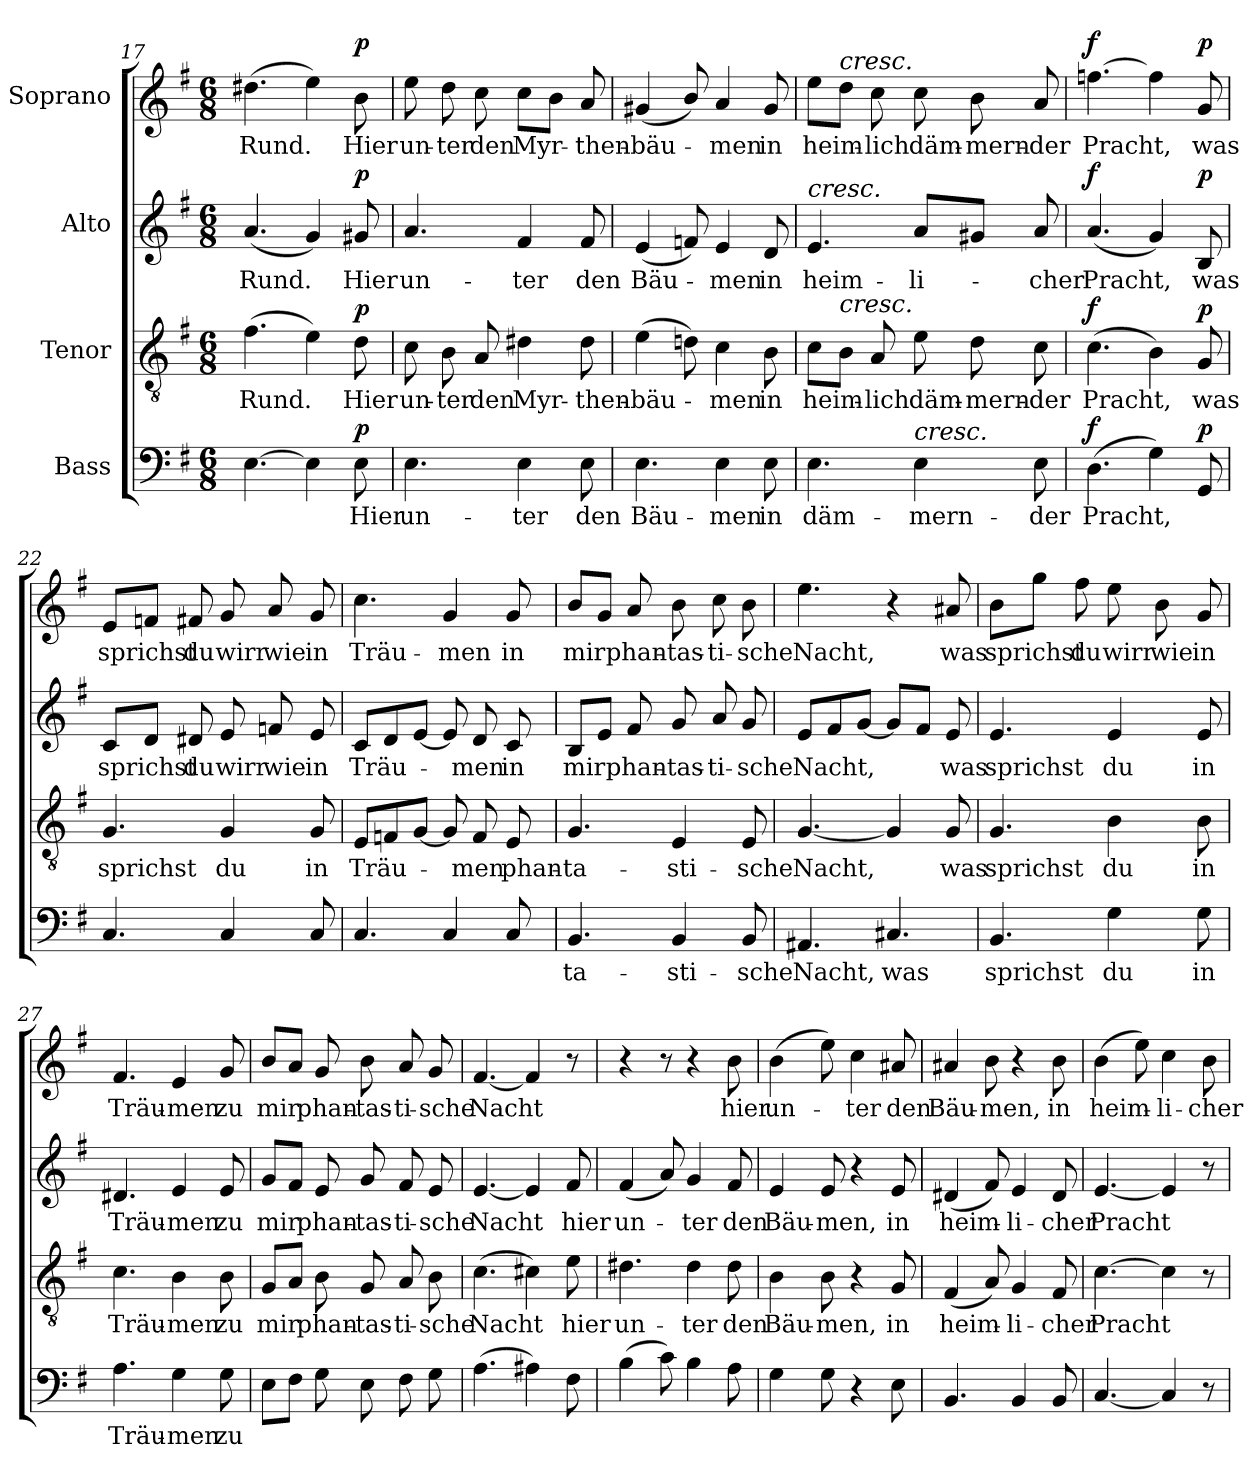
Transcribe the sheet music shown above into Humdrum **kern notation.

**kern	**text	**dynam	**kern	**text	**dynam	**kern	**text	**dynam	**kern	**text	**dynam
*part4	*part4	*part4	*part3	*part3	*part3	*part2	*part2	*part2	*part1	*part1	*part1
*staff4	*staff4	*staff4	*staff3	*staff3	*staff3	*staff2	*staff2	*staff2	*staff1	*staff1	*staff1
*I"Bass	*	*	*I"Tenor	*	*	*I"Alto	*	*	*I"Soprano	*	*
*clefF4	*	*	*clefGv2	*	*	*clefG2	*	*	*clefG2	*	*
*k[f#]	*	*	*k[f#]	*	*	*k[f#]	*	*	*k[f#]	*	*
*M6/8	*	*	*M6/8	*	*	*M6/8	*	*	*M6/8	*	*
=17	=17	=17	=17	=17	=17	=17	=17	=17	=17	=17	=17
!	!	!	!	!LO:LY:b	!	!	!LO:LY:b	!	!	!LO:LY:b	!
[4.E\	.	.	(4.f#\	Rund.	.	(4.a/	Rund.	.	(4.dd#X\	Rund.	.
4E\]	.	.	4e\)	.	.	4g/)	.	.	4ee\)	.	.
!	!LO:LY:b	!LO:DY:a	!	!LO:LY:b	!LO:DY:a	!	!LO:LY:b	!LO:DY:a	!	!LO:LY:b	!LO:DY:a
8E\	Hier	p	8d\	Hier	p	8g#X/	Hier	p	8b\	Hier	p
=18	=18	=18	=18	=18	=18	=18	=18	=18	=18	=18	=18
!	!LO:LY:b	!	!	!LO:LY:b	!	!	!LO:LY:b	!	!	!LO:LY:b	!
4.E\	un-	.	8c\	un-	.	4.a/	un-	.	8ee\	un-	.
!	!	!	!	!LO:LY:b	!	!	!	!	!	!LO:LY:b	!
.	.	.	8B\	-ter	.	.	.	.	8dd\	-ter	.
!	!	!	!	!LO:LY:b	!	!	!	!	!	!LO:LY:b	!
.	.	.	8A/	den	.	.	.	.	8cc\	den	.
!	!LO:LY:b	!	!	!LO:LY:b	!	!	!LO:LY:b	!	!	!LO:LY:b	!
4E\	-ter	.	4d#X\	Myr-	.	4f#/	-ter	.	8cc\L	Myr-	.
.	.	.	.	.	.	.	.	.	8b\J	.	.
!	!LO:LY:b	!	!	!LO:LY:b	!	!	!LO:LY:b	!	!	!LO:LY:b	!
8E\	den	.	8d#\	-then-	.	8f#/	den	.	8a/	-then-	.
=19	=19	=19	=19	=19	=19	=19	=19	=19	=19	=19	=19
!	!LO:LY:b	!	!	!LO:LY:b	!	!	!LO:LY:b	!	!	!LO:LY:b	!
4.E\	Bäu-	.	(4e\	-bäu-	.	(4e/	Bäu-	.	(4g#X/	-bäu-	.
.	.	.	8dn\)	.	.	8fn/)	.	.	8b/)	.	.
!	!LO:LY:b	!	!	!LO:LY:b	!	!	!LO:LY:b	!	!	!LO:LY:b	!
4E\	-men	.	4c\	-men	.	4e/	-men	.	4a/	-men	.
!	!LO:LY:b	!	!	!LO:LY:b	!	!	!LO:LY:b	!	!	!LO:LY:b	!
8E\	in	.	8B\	in	.	8d/	in	.	8g#/	in	.
!!LO:LB:g=z
=20	=20	=20	=20	=20	=20	=20	=20	=20	=20	=20	=20
!	!	!	!	!	!	!LO:TX:a:i:t=cresc.	!	!	!	!	!
!	!LO:LY:b	!	!	!LO:LY:b	!	!	!LO:LY:b	!	!	!LO:LY:b	!
4.E\	däm-	.	8c\L	heim-	.	4.e/	heim-	.	8ee\L	heim-	.
!	!	!	!	!	!	!	!	!	!LO:TX:a:i:t=cresc.	!	!
!	!	!	!LO:TX:a:i:t=cresc.	!	!	!	!	!	!	!	!
.	.	.	8B\J	.	.	.	.	.	8dd\J	.	.
!	!	!	!	!LO:LY:b	!	!	!	!	!	!LO:LY:b	!
.	.	.	8A/	-lich	.	.	.	.	8cc\	-lich	.
!LO:TX:a:i:t=cresc.	!	!	!	!	!	!	!	!	!	!	!
!	!LO:LY:b	!	!	!LO:LY:b	!	!	!LO:LY:b	!	!	!LO:LY:b	!
4E\	-mern-	.	8e\	däm-	.	8a/L	-li-	.	8cc\	däm-	.
!	!	!	!	!LO:LY:b	!	!	!	!	!	!LO:LY:b	!
.	.	.	8d\	-mern-	.	8g#X/J	.	.	8b\	-mern-	.
!	!LO:LY:b	!	!	!LO:LY:b	!	!	!LO:LY:b	!	!	!LO:LY:b	!
8E\	-der	.	8c\	-der	.	8a/	-cher	.	8a/	-der	.
=21	=21	=21	=21	=21	=21	=21	=21	=21	=21	=21	=21
!	!LO:LY:b	!LO:DY:a	!	!LO:LY:b	!LO:DY:a	!	!LO:LY:b	!LO:DY:a	!	!LO:LY:b	!LO:DY:a
(4.D\	Pracht,	f	(4.c\	Pracht,	f	(4.a/	Pracht,	f	[4.ffn\	Pracht,	f
4G\)	.	.	4B\)	.	.	4g/)	.	.	4ff\]	.	.
!	!	!LO:DY:a	!	!LO:LY:b	!LO:DY:a	!	!LO:LY:b	!LO:DY:a	!	!LO:LY:b	!LO:DY:a
8GG/	.	p	8G/	was	p	8B/	was	p	8g/	was	p
=22	=22	=22	=22	=22	=22	=22	=22	=22	=22	=22	=22
!	!	!	!	!LO:LY:b	!	!	!LO:LY:b	!	!	!LO:LY:b	!
4.C/	.	.	4.G/	sprichst	.	8c/L	sprichst	.	8e/L	sprichst	.
.	.	.	.	.	.	8d/J	.	.	8fn/J	.	.
!	!	!	!	!	!	!	!LO:LY:b	!	!	!LO:LY:b	!
.	.	.	.	.	.	8d#X/	du	.	8f#X/	du	.
!	!	!	!	!LO:LY:b	!	!	!LO:LY:b	!	!	!LO:LY:b	!
4C/	.	.	4G/	du	.	8e/	wirr	.	8g/	wirr	.
!	!	!	!	!	!	!	!LO:LY:b	!	!	!LO:LY:b	!
.	.	.	.	.	.	8fn/	wie	.	8a/	wie	.
!	!	!	!	!LO:LY:b	!	!	!LO:LY:b	!	!	!LO:LY:b	!
8C/	.	.	8G/	in	.	8e/	in	.	8g/	in	.
=23	=23	=23	=23	=23	=23	=23	=23	=23	=23	=23	=23
!	!	!	!	!LO:LY:b	!	!	!LO:LY:b	!	!	!LO:LY:b	!
4.C/	.	.	8E/L	Träu-	.	8c/L	Träu-	.	4.cc\	Träu-	.
.	.	.	8Fn/	.	.	8d/	.	.	.	.	.
.	.	.	[8G/J	.	.	[8e/J	.	.	.	.	.
!	!	!	!	!	!	!	!	!	!	!LO:LY:b	!
4C/	.	.	8G/]	.	.	8e/]	.	.	4g/	-men	.
!	!	!	!	!LO:LY:b	!	!	!LO:LY:b	!	!	!	!
.	.	.	8F/	men	.	8d/	-men	.	.	.	.
!	!	!	!	!LO:LY:b	!	!	!LO:LY:b	!	!	!LO:LY:b	!
8C/	.	.	8E/	phan-	.	8c/	in	.	8g/	in	.
!!LO:PB:g=z
=24	=24	=24	=24	=24	=24	=24	=24	=24	=24	=24	=24
!	!LO:LY:b	!	!	!LO:LY:b	!	!	!LO:LY:b	!	!	!LO:LY:b	!
4.BB/	ta-	.	4.G/	-ta-	.	8B/L	mir	.	8b/L	mir	.
.	.	.	.	.	.	8e/J	.	.	8g/J	.	.
!	!	!	!	!	!	!	!LO:LY:b	!	!	!LO:LY:b	!
.	.	.	.	.	.	8f#/	phan-	.	8a/	phan-	.
!	!LO:LY:b	!	!	!LO:LY:b	!	!	!LO:LY:b	!	!	!LO:LY:b	!
4BB/	-sti-	.	4E/	-sti-	.	8g/	-tas-	.	8b\	-tas-	.
!	!	!	!	!	!	!	!LO:LY:b	!	!	!LO:LY:b	!
.	.	.	.	.	.	8a/	-ti-	.	8cc\	-ti-	.
!	!LO:LY:b	!	!	!LO:LY:b	!	!	!LO:LY:b	!	!	!LO:LY:b	!
8BB/	-sche	.	8E/	-sche	.	8g/	-sche	.	8b\	-sche	.
=25	=25	=25	=25	=25	=25	=25	=25	=25	=25	=25	=25
!	!LO:LY:b	!	!	!LO:LY:b	!	!	!LO:LY:b	!	!	!LO:LY:b	!
4.AA#X/	Nacht,	.	[4.G/	Nacht,	.	8e/L	Nacht,	.	4.ee\	Nacht,	.
.	.	.	.	.	.	8f#/	.	.	.	.	.
.	.	.	.	.	.	[8g/J	.	.	.	.	.
!	!LO:LY:b	!	!	!	!	!	!	!	!	!	!
4.C#X/	was	.	4G/]	.	.	8g/L]	.	.	4r	.	.
.	.	.	.	.	.	8f#/J	.	.	.	.	.
!	!	!	!	!LO:LY:b	!	!	!LO:LY:b	!	!	!LO:LY:b	!
.	.	.	8G/	was	.	8e/	was	.	8a#X/	was	.
=26	=26	=26	=26	=26	=26	=26	=26	=26	=26	=26	=26
!	!LO:LY:b	!	!	!LO:LY:b	!	!	!LO:LY:b	!	!	!LO:LY:b	!
4.BB/	sprichst	.	4.G/	sprichst	.	4.e/	sprichst	.	8b\L	sprichst	.
.	.	.	.	.	.	.	.	.	8gg\J	.	.
!	!	!	!	!	!	!	!	!	!	!LO:LY:b	!
.	.	.	.	.	.	.	.	.	8ff#\	du	.
!	!LO:LY:b	!	!	!LO:LY:b	!	!	!LO:LY:b	!	!	!LO:LY:b	!
4G\	du	.	4B\	du	.	4e/	du	.	8ee\	wirr	.
!	!	!	!	!	!	!	!	!	!	!LO:LY:b	!
.	.	.	.	.	.	.	.	.	8b\	wie	.
!	!LO:LY:b	!	!	!LO:LY:b	!	!	!LO:LY:b	!	!	!LO:LY:b	!
8G\	in	.	8B\	in	.	8e/	in	.	8g/	in	.
=27	=27	=27	=27	=27	=27	=27	=27	=27	=27	=27	=27
!	!LO:LY:b	!	!	!LO:LY:b	!	!	!LO:LY:b	!	!	!LO:LY:b	!
4.A\	Träu-	.	4.c\	Träu-	.	4.d#X/	Träu-	.	4.f#/	Träu-	.
!	!LO:LY:b	!	!	!LO:LY:b	!	!	!LO:LY:b	!	!	!LO:LY:b	!
4G\	-men	.	4B\	-men	.	4e/	-men	.	4e/	-men	.
!	!LO:LY:b	!	!	!LO:LY:b	!	!	!LO:LY:b	!	!	!LO:LY:b	!
8G\	zu	.	8B\	zu	.	8e/	zu	.	8g/	zu	.
!!LO:LB:g=z
=28	=28	=28	=28	=28	=28	=28	=28	=28	=28	=28	=28
!	!	!	!	!LO:LY:b	!	!	!LO:LY:b	!	!	!LO:LY:b	!
8E\L	.	.	8G/L	mir	.	8g/L	mir	.	8b/L	mir	.
8F#\J	.	.	8A/J	.	.	8f#/J	.	.	8a/J	.	.
!	!	!	!	!LO:LY:b	!	!	!LO:LY:b	!	!	!LO:LY:b	!
8G\	.	.	8B\	phan-	.	8e/	phan-	.	8g/	phan-	.
!	!	!	!	!LO:LY:b	!	!	!LO:LY:b	!	!	!LO:LY:b	!
8E\	.	.	8G/	-tas-	.	8g/	-tas-	.	8b\	-tas-	.
!	!	!	!	!LO:LY:b	!	!	!LO:LY:b	!	!	!LO:LY:b	!
8F#\	.	.	8A/	-ti-	.	8f#/	-ti-	.	8a/	-ti-	.
!	!	!	!	!LO:LY:b	!	!	!LO:LY:b	!	!	!LO:LY:b	!
8G\	.	.	8B\	-sche	.	8e/	-sche	.	8g/	-sche	.
=29	=29	=29	=29	=29	=29	=29	=29	=29	=29	=29	=29
!	!	!	!	!LO:LY:b	!	!	!LO:LY:b	!	!	!LO:LY:b	!
(4.A\	.	.	(4.c\	Nacht	.	[4.e/	Nacht	.	[4.f#/	Nacht	.
4A#X\)	.	.	4c#X\)	.	.	4e/]	.	.	4f#/]	.	.
!	!	!	!	!LO:LY:b	!	!	!LO:LY:b	!	!	!	!
8F#\	.	.	8e\	hier	.	8f#/	hier	.	8r	.	.
=30	=30	=30	=30	=30	=30	=30	=30	=30	=30	=30	=30
!	!	!	!	!LO:LY:b	!	!	!LO:LY:b	!	!	!	!
(4B\	.	.	4.d#X\	un-	.	(4f#/	un-	.	4r	.	.
8c\)	.	.	.	.	.	8a/)	.	.	8r	.	.
!	!	!	!	!LO:LY:b	!	!	!LO:LY:b	!	!	!	!
4B\	.	.	4d#\	-ter	.	4g/	-ter	.	4r	.	.
!	!	!	!	!LO:LY:b	!	!	!LO:LY:b	!	!	!LO:LY:b	!
8A\	.	.	8d#\	den	.	8f#/	den	.	8b\	hier	.
=31	=31	=31	=31	=31	=31	=31	=31	=31	=31	=31	=31
!	!	!	!	!LO:LY:b	!	!	!LO:LY:b	!	!	!LO:LY:b	!
4G\	.	.	4B\	Bäu-	.	4e/	Bäu-	.	(4b\	un-	.
!	!	!	!	!LO:LY:b	!	!	!LO:LY:b	!	!	!	!
8G\	.	.	8B\	-men,	.	8e/	-men,	.	8ee\)	.	.
!	!	!	!	!	!	!	!	!	!	!LO:LY:b	!
4r	.	.	4r	.	.	4r	.	.	4cc\	-ter	.
!	!	!	!	!LO:LY:b	!	!	!LO:LY:b	!	!	!LO:LY:b	!
8E\	.	.	8G/	in	.	8e/	in	.	8a#X/	den	.
=32	=32	=32	=32	=32	=32	=32	=32	=32	=32	=32	=32
!	!	!	!	!LO:LY:b	!	!	!LO:LY:b	!	!	!LO:LY:b	!
4.BB/	.	.	(4F#/	heim-	.	(4d#X/	heim-	.	4a#X/	Bäu-	.
!	!	!	!	!	!	!	!	!	!	!LO:LY:b	!
.	.	.	8A/)	.	.	8f#/)	.	.	8b\	-men,	.
!	!	!	!	!LO:LY:b	!	!	!LO:LY:b	!	!	!	!
4BB/	.	.	4G/	-li-	.	4e/	-li-	.	4r	.	.
!	!	!	!	!LO:LY:b	!	!	!LO:LY:b	!	!	!LO:LY:b	!
8BB/	.	.	8F#/	-cher	.	8d#/	-cher	.	8b\	in	.
!!LO:LB:g=z
=33	=33	=33	=33	=33	=33	=33	=33	=33	=33	=33	=33
!	!	!	!	!LO:LY:b	!	!	!LO:LY:b	!	!	!LO:LY:b	!
[4.C/	.	.	[4.c\	Pracht	.	[4.e/	Pracht	.	(4b\	heim-	.
.	.	.	.	.	.	.	.	.	8ee\)	.	.
!	!	!	!	!	!	!	!	!	!	!LO:LY:b	!
4C/]	.	.	4c\]	.	.	4e/]	.	.	4cc\	-li-	.
!	!	!	!	!	!	!	!	!	!	!LO:LY:b	!
8r	.	.	8r	.	.	8r	.	.	8b\	-cher	.
=	=	=	=	=	=	=	=	=	=	=	=
*-	*-	*-	*-	*-	*-	*-	*-	*-	*-	*-	*-
